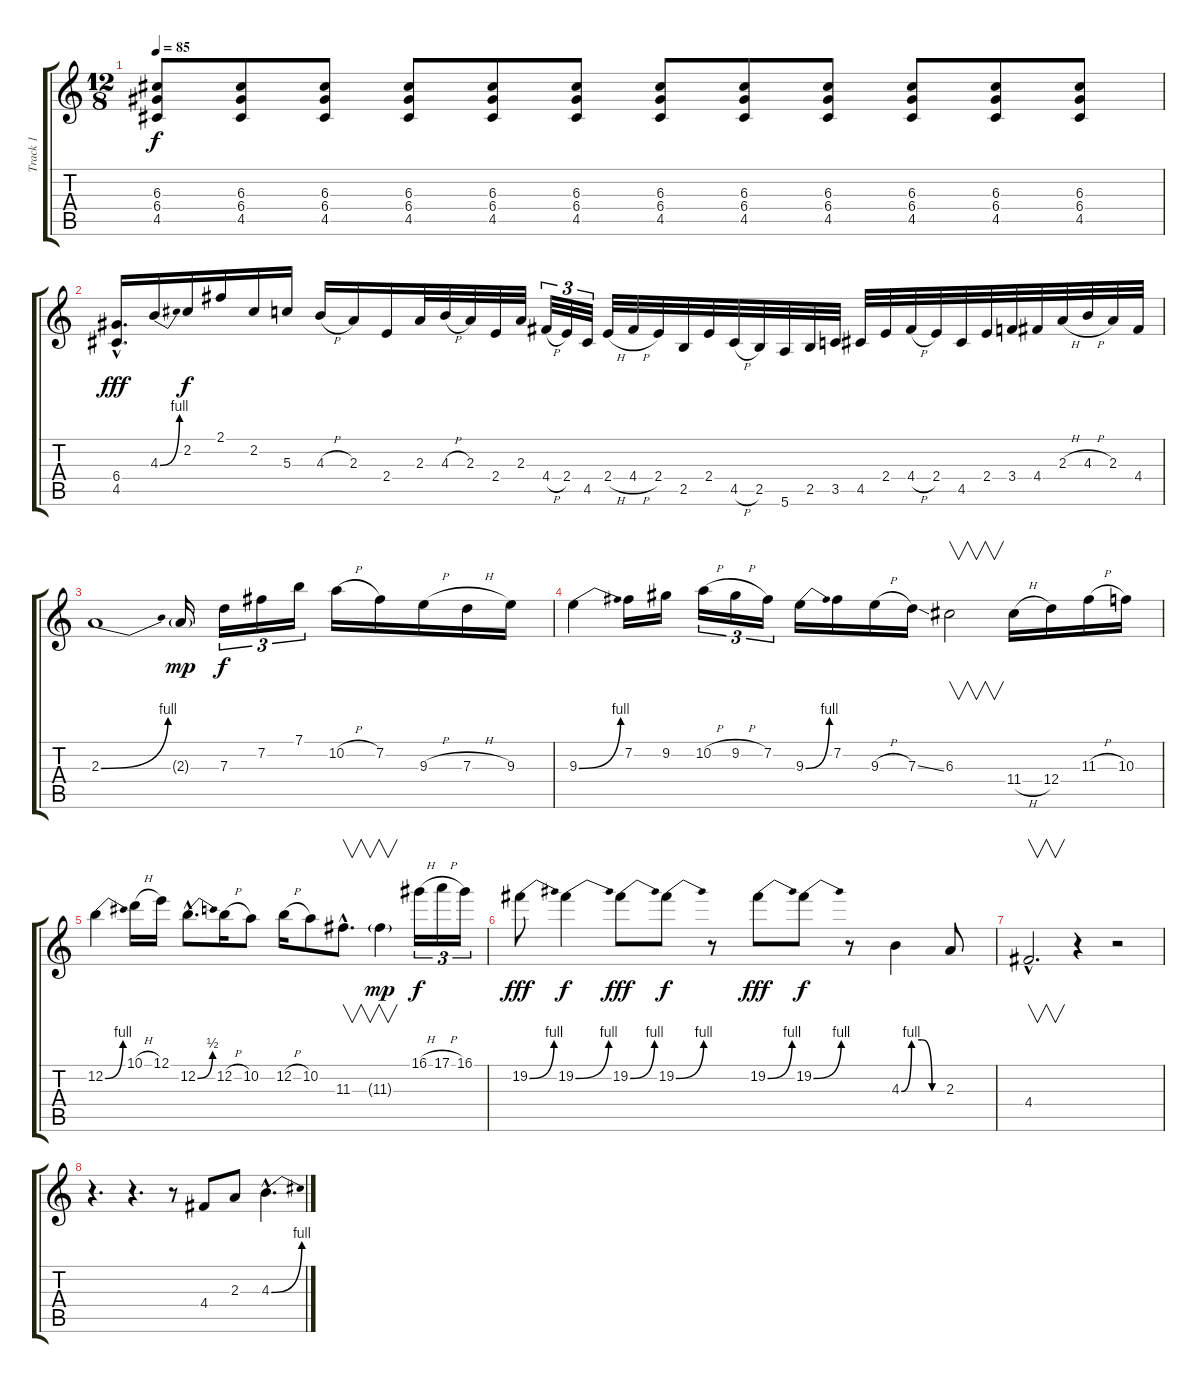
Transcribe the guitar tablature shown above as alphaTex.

\track ("Track 1" "Track 1") {instrument distortionguitar}
\staff {score tabs}
\tuning (E4 B3 G3 D3 A2 E2) {hide}
\ts (12 8)
\tempo 85
\clef g2
\ks c
(6.3 6.4 4.5).8{dy f instrument distortionguitar} (6.3 6.4 4.5).8 (6.3 6.4 4.5).8 (6.3 6.4 4.5).8 (6.3 6.4 4.5).8 (6.3 6.4 4.5).8 (6.3 6.4 4.5).8 (6.3 6.4 4.5).8 (6.3 6.4 4.5).8 (6.3 6.4 4.5).8 (6.3 6.4 4.5).8 (6.3 6.4 4.5).8 |
(6.4{hac} 4.5{hac}).16{d dy fff} 4.3{be (bend 0 0 60 4)}.16 2.2.16{dy f} 2.1.16 2.2.16 5.3.16 4.3{h}.16 2.3.16 2.4.16 2.3.32 4.3{h}.32 2.3.32 2.4.32 2.3.32 4.4{h}.32{tu (3 2)} 2.4.32{tu (3 2)} 4.5.32{tu (3 2)} 2.4{h}.32 4.4{h}.32 2.4.32 2.5.32 2.4.32 4.5{h}.32 2.5.32 5.6.32 2.5.32 3.5.32 4.5.32 2.4.32 4.4{h}.32 2.4.32 4.5.32 2.4.32 3.4.32 4.4.32 2.3{h}.32 4.3{h}.32 2.3.32 4.4.32 |
2.3{be (bend 0 0 60 4)}.1 2.3{g}.16{dy mp} 7.3.16{tu (3 2) dy f} 7.2.16{tu (3 2)} 7.1.16{tu (3 2)} 10.2{h}.16 7.2.16 9.3{h}.16 7.3{h}.16 9.3.16 |
9.3{be (bend 0 0 60 4)}.4 7.2.16 9.2.16 10.2{h}.16{tu (3 2)} 9.2{h}.16{tu (3 2)} 7.2.16{tu (3 2)} 9.3{be (bend 0 0 60 4)}.16 7.2.16 9.3{h}.16 7.3{ss}.16 6.3.2{v} 11.4{h}.16 12.4.16 11.3{h}.16 10.3.16 |
12.2{be (bend 0 0 60 4)}.4 10.1{h}.16 12.1.16 12.2{be (bend 0 0 60 2) hac}.8{d} 12.2{h}.16 10.2.8 12.2{h}.16 10.2.8 11.3{hac}.8{v d} 11.3{g}.4{v dy mp} 16.1{h}.16{tu (3 2) dy f} 17.1{h}.16{tu (3 2)} 16.1.16{tu (3 2)} |
19.2{be (bend 0 0 60 4)}.8{dy fff} 19.2{be (bend 0 0 60 4)}.4{dy f} 19.2{be (bend 0 0 60 4)}.8{dy fff} 19.2{be (bend 0 0 60 4)}.8{dy f} r.8 19.2{be (bend 0 0 60 4)}.8{dy fff} 19.2{be (bend 0 0 60 4)}.8{dy f} r.8 4.3{be (custom 0 0 15 4 30 4 45 0 60 0)}.4 2.3.8 |
4.4{hac}.2{v d} r.4 r.2 |
r.4{d} r.4{d} r.8 4.4.8 2.3.8 4.3{be (bend 0 0 60 4) hac}.4{d}
